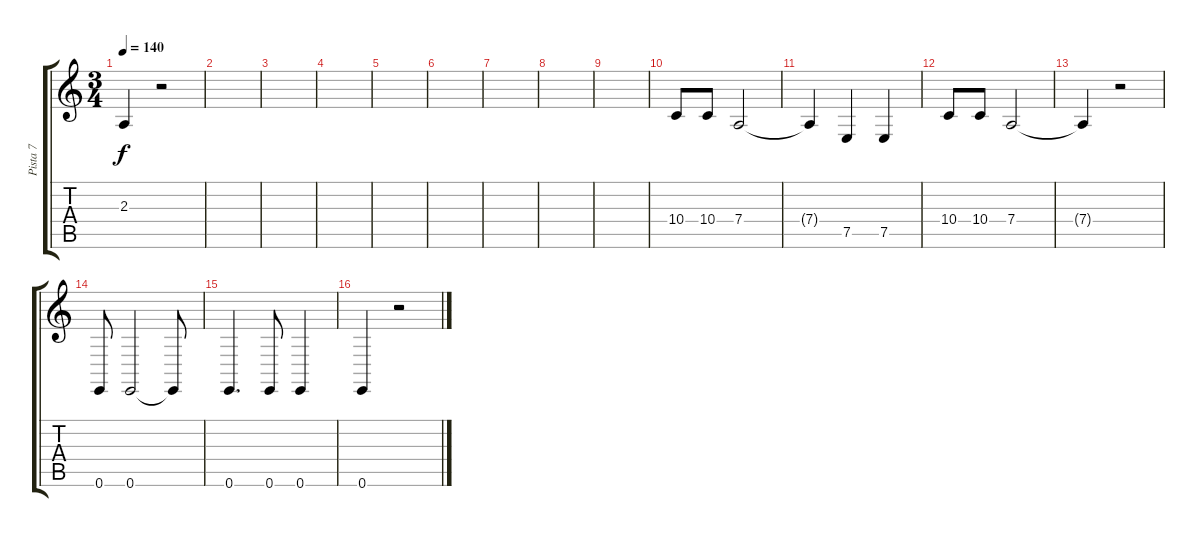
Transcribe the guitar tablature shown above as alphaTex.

\track ("Pista 7" "Pista 7") {instrument choiraahs}
\staff {score tabs}
\tuning (E4 B3 G3 D3 A2 E2) {hide}
\ts (3 4)
\tempo 140
\clef g2
\ks c
2.3{t}.4{dy f} r.2 |
|
|
|
|
|
|
|
|
10.4.8 10.4.8 7.4.2 |
7.4{t}.4 7.5.4 7.5.4 |
10.4.8 10.4.8 7.4.2 |
7.4{t}.4 r.2 |
0.6.8 0.6.2 0.6{t}.8 |
0.6.4{d} 0.6.8 0.6.4 |
0.6.4 r.2
